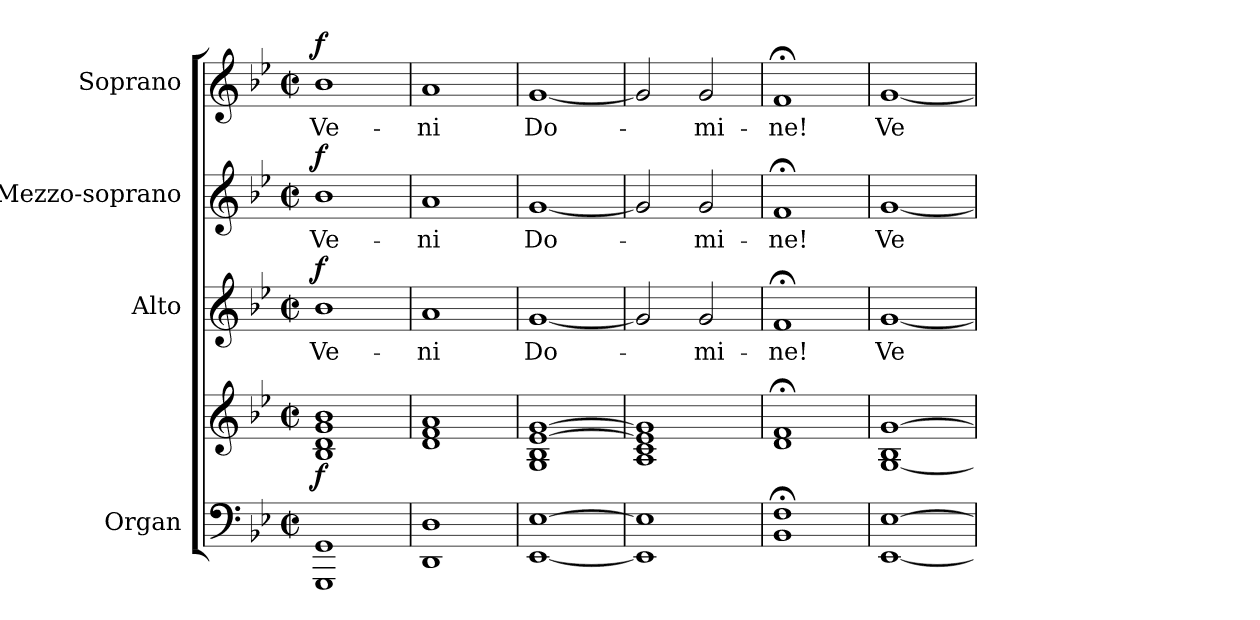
**kern	**kern	**dynam	**kern	**text	**dynam	**kern	**text	**dynam	**kern	**text	**dynam
*part4	*part4	*part4	*part3	*part3	*part3	*part2	*part2	*part2	*part1	*part1	*part1
*staff5	*staff4	*staff4/5	*staff3	*staff3	*staff3	*staff2	*staff2	*staff2	*staff1	*staff1	*staff1
*I"Organ	*	*	*I"Alto	*	*	*I"Mezzo-soprano	*	*	*I"Soprano	*	*
*I'Org.	*	*	*I'A.	*	*	*I'M-S.	*	*	*I'S.	*	*
!!LO:PB:g=z
*clefF4	*clefG2	*	*clefG2	*	*	*clefG2	*	*	*clefG2	*	*
*k[b-e-]	*k[b-e-]	*	*k[b-e-]	*	*	*k[b-e-]	*	*	*k[b-e-]	*	*
*B-:	*B-:	*	*B-:	*	*	*B-:	*	*	*B-:	*	*
*M2/2	*M2/2	*	*M2/2	*	*	*M2/2	*	*	*M2/2	*	*
*met(c|)	*met(c|)	*	*met(c|)	*	*	*met(c|)	*	*	*met(c|)	*	*
=1	=1	=1	=1	=1	=1	=1	=1	=1	=1	=1	=1
!	!	!	!	!LO:LY:b:color=#000000	!	!	!	!	!	!	!
!	!	!	!	!	!	!	!LO:LY:b:color=#000000	!	!	!	!
!	!	!	!	!	!	!	!	!	!	!LO:LY:b:color=#000000	!
1GGGi 1GGi	1B-i 1di 1gi 1b-i	f	1b-i	Ve-	f	1b-i	Ve-	f	1b-i	Ve-	f
=2	=2	=2	=2	=2	=2	=2	=2	=2	=2	=2	=2
!	!	!	!	!LO:LY:b:color=#000000	!	!	!	!	!	!	!
!	!	!	!	!	!	!	!LO:LY:b:color=#000000	!	!	!	!
!	!	!	!	!	!	!	!	!	!	!LO:LY:b:color=#000000	!
1DDi 1Di	1di 1fi 1ai	.	1ai	-ni	.	1ai	-ni	.	1ai	-ni	.
=3	=3	=3	=3	=3	=3	=3	=3	=3	=3	=3	=3
!	!	!	!	!LO:LY:b:color=#000000	!	!	!	!	!	!	!
!	!	!	!	!	!	!	!LO:LY:b:color=#000000	!	!	!	!
!	!	!	!	!	!	!	!	!	!	!LO:LY:b:color=#000000	!
[1EE-i [1E-i	1Gi 1B-i [1e-i [1gi	.	[1gi	Do-	.	[1gi	Do-	.	[1gi	Do-	.
=4	=4	=4	=4	=4	=4	=4	=4	=4	=4	=4	=4
1EE-i] 1E-i]	1Ai 1ci 1e-i] 1gi]	.	2gi/]	.	.	2gi/]	.	.	2gi/]	.	.
!	!	!	!	!LO:LY:b:color=#000000	!	!	!	!	!	!	!
!	!	!	!	!	!	!	!LO:LY:b:color=#000000	!	!	!	!
!	!	!	!	!	!	!	!	!	!	!LO:LY:b:color=#000000	!
.	.	.	2gi/	-mi-	.	2gi/	-mi-	.	2gi/	-mi-	.
=5	=5	=5	=5	=5	=5	=5	=5	=5	=5	=5	=5
!	!	!	!	!LO:LY:b:color=#000000	!	!	!	!	!	!	!
!	!	!	!	!	!	!	!LO:LY:b:color=#000000	!	!	!	!
!	!	!	!	!	!	!	!	!	!	!LO:LY:b:color=#000000	!
1BB-i; 1Fi;	1di; 1fi;	.	1f;i	-ne!	.	1f;i	-ne!	.	1f;i	-ne!	.
=6	=6	=6	=6	=6	=6	=6	=6	=6	=6	=6	=6
!	!	!	!	!LO:LY:b:color=#000000	!	!	!	!	!	!	!
!	!	!	!	!	!	!	!LO:LY:b:color=#000000	!	!	!	!
!	!	!	!	!	!	!	!	!	!	!LO:LY:b:color=#000000	!
[1EE-i [1E-i	[1Gi 1B-i [1gi	.	[1gi	Ve-	.	[1gi	Ve-	.	[1gi	Ve-	.
=	=	=	=	=	=	=	=	=	=	=	=
*-	*-	*-	*-	*-	*-	*-	*-	*-	*-	*-	*-
